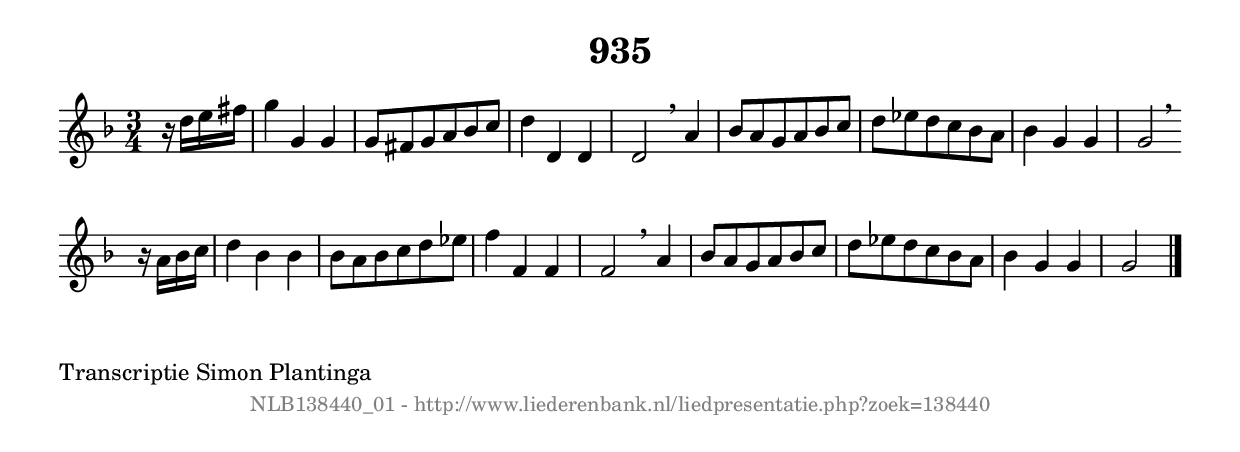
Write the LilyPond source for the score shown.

%
% produced by wce2krn 1.64 (7 June 2014)
%
\version"2.16"
#(append! paper-alist '(("long" . (cons (* 210 mm) (* 2000 mm)))))
#(set-default-paper-size "long")
sb = {\breathe}
mBreak = {\breathe }
bBreak = {\breathe }
x = {\once\override NoteHead #'style = #'cross }
gl=\glissando
itime={\override Staff.TimeSignature #'stencil = ##f }
ficta = {\once\set suggestAccidentals = ##t}
fine = {\once\override Score.RehearsalMark #'self-alignment-X = #1 \mark \markup {\italic{Fine}}}
dc = {\once\override Score.RehearsalMark #'self-alignment-X = #1 \mark \markup {\italic{D.C.}}}
dcf = {\once\override Score.RehearsalMark #'self-alignment-X = #1 \mark \markup {\italic{D.C. al Fine}}}
dcc = {\once\override Score.RehearsalMark #'self-alignment-X = #1 \mark \markup {\italic{D.C. al Coda}}}
ds = {\once\override Score.RehearsalMark #'self-alignment-X = #1 \mark \markup {\italic{D.S.}}}
dsf = {\once\override Score.RehearsalMark #'self-alignment-X = #1 \mark \markup {\italic{D.S. al Fine}}}
dsc = {\once\override Score.RehearsalMark #'self-alignment-X = #1 \mark \markup {\italic{D.S. al Coda}}}
pv = {\set Score.repeatCommands = #'((volta "1"))}
sv = {\set Score.repeatCommands = #'((volta "2"))}
tv = {\set Score.repeatCommands = #'((volta "3"))}
qv = {\set Score.repeatCommands = #'((volta "4"))}
xv = {\set Score.repeatCommands = #'((volta #f))}
\header{ tagline = ""
title = "935"
}
\score {{
\key g \dorian
\relative g'
{
\set melismaBusyProperties = #'()
\partial 32*8
\time 3/4
\tempo 4=120
\override Score.MetronomeMark #'transparent = ##t
\override Score.RehearsalMark #'break-visibility = #(vector #t #t #f)
r16 d'16 e16 fis16 | g4 g,4 g4 | g8 fis8 g8 a8 bes8 c8 | d4 d,4 d4 | d2 \sb a'4 | bes8 a8 g8 a8 bes8 c8 | d8 ees8 d8 c8 bes8 a8 | bes4 g4 g4 | g2 \bar ":|:" \bBreak
r16 a16 bes16 c16 | d4 bes4 bes4 | bes8 a8 bes8 c8 d8 ees8 | f4 f,4 f4 | f2 \sb a4 | bes8 a8 g8 a8 bes8 c8 | d8 ees8 d8 c8 bes8 a8 | bes4 g4 g4 | g2 \bar "|."
 }}
 \midi { }
 \layout {
            indent = 0.0\cm
}
}
\markup { \wordwrap-string #" 
Transcriptie Simon Plantinga
"}
\markup { \vspace #0 } \markup { \with-color #grey \fill-line { \center-column { \smaller "NLB138440_01 - http://www.liederenbank.nl/liedpresentatie.php?zoek=138440" } } }
